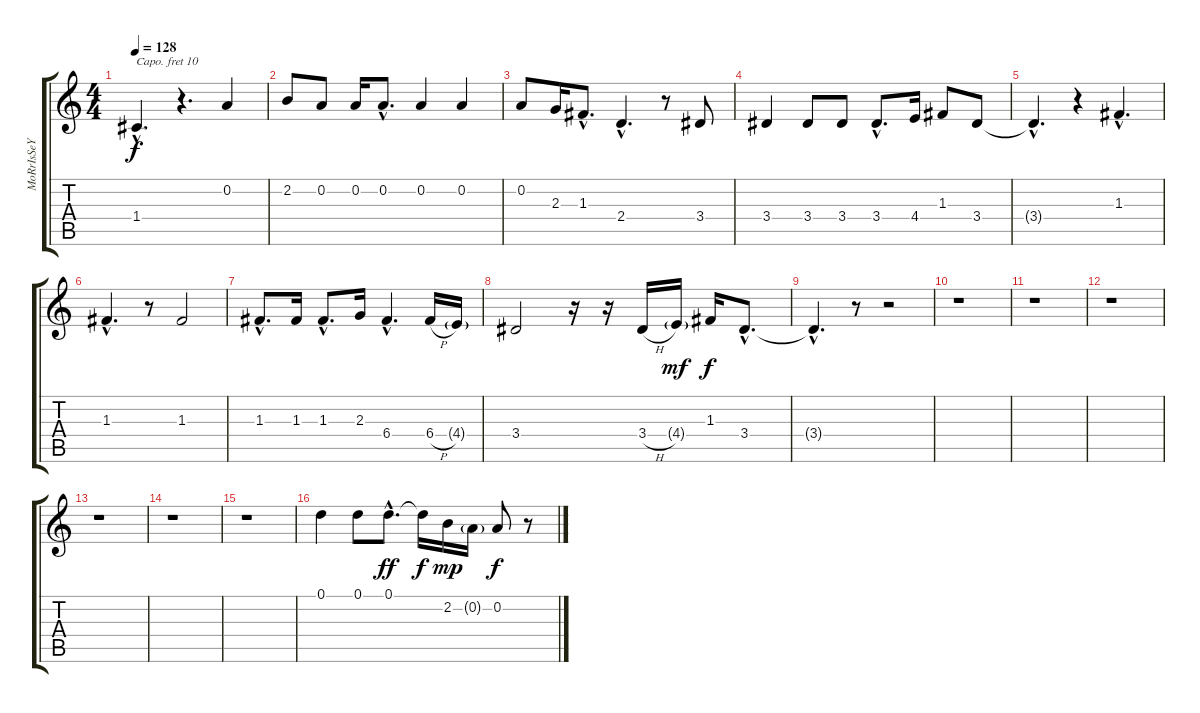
\track ("MoRrIsSeY" "MoRrIsSeY") {instrument flute}
\staff {score tabs}
\capo 10
\tuning (E4 B3 G3 D3 A2 E2) {hide}
\ts (4 4)
\tempo 128
\clef g2
\ks c
1.4{hac}.4{d dy f} r.4{d} 0.2.4 |
2.2.8 0.2.8 0.2.16 0.2{hac}.8{d} 0.2.4 0.2.4 |
0.2.8 2.3.16 1.3{hac}.8{d} 2.4{hac}.4{d} r.8 3.4.8 |
3.4.4 3.4.8 3.4.8 3.4{hac}.8{d} 4.4.16 1.3.8 3.4.8 |
3.4{hac t}.4{d} r.4 1.3{hac}.4{d} |
1.3{hac}.4{d} r.8 1.3.2 |
1.3{hac}.8{d} 1.3.16 1.3{hac}.8{d} 2.3.16 6.4{hac}.4{d} 6.4{h}.16{volume 16} 4.4{g}.16{volume 15} |
3.4.2 r.16 r.16 3.4{h}.16 4.4{g}.16{dy mf} 1.3.16{dy f} 3.4{hac}.8{d} |
3.4{hac t}.4{d} r.8 r.2 |
r.1 |
r.1 |
r.1 |
r.1 |
r.1 |
r.1 |
0.1.4 0.1.8 0.1{hac}.8{d dy ff} 0.1{t}.16{dy f} 2.2.16{dy mp volume 16} 0.2{g}.16 0.2.8{dy f} r.8
